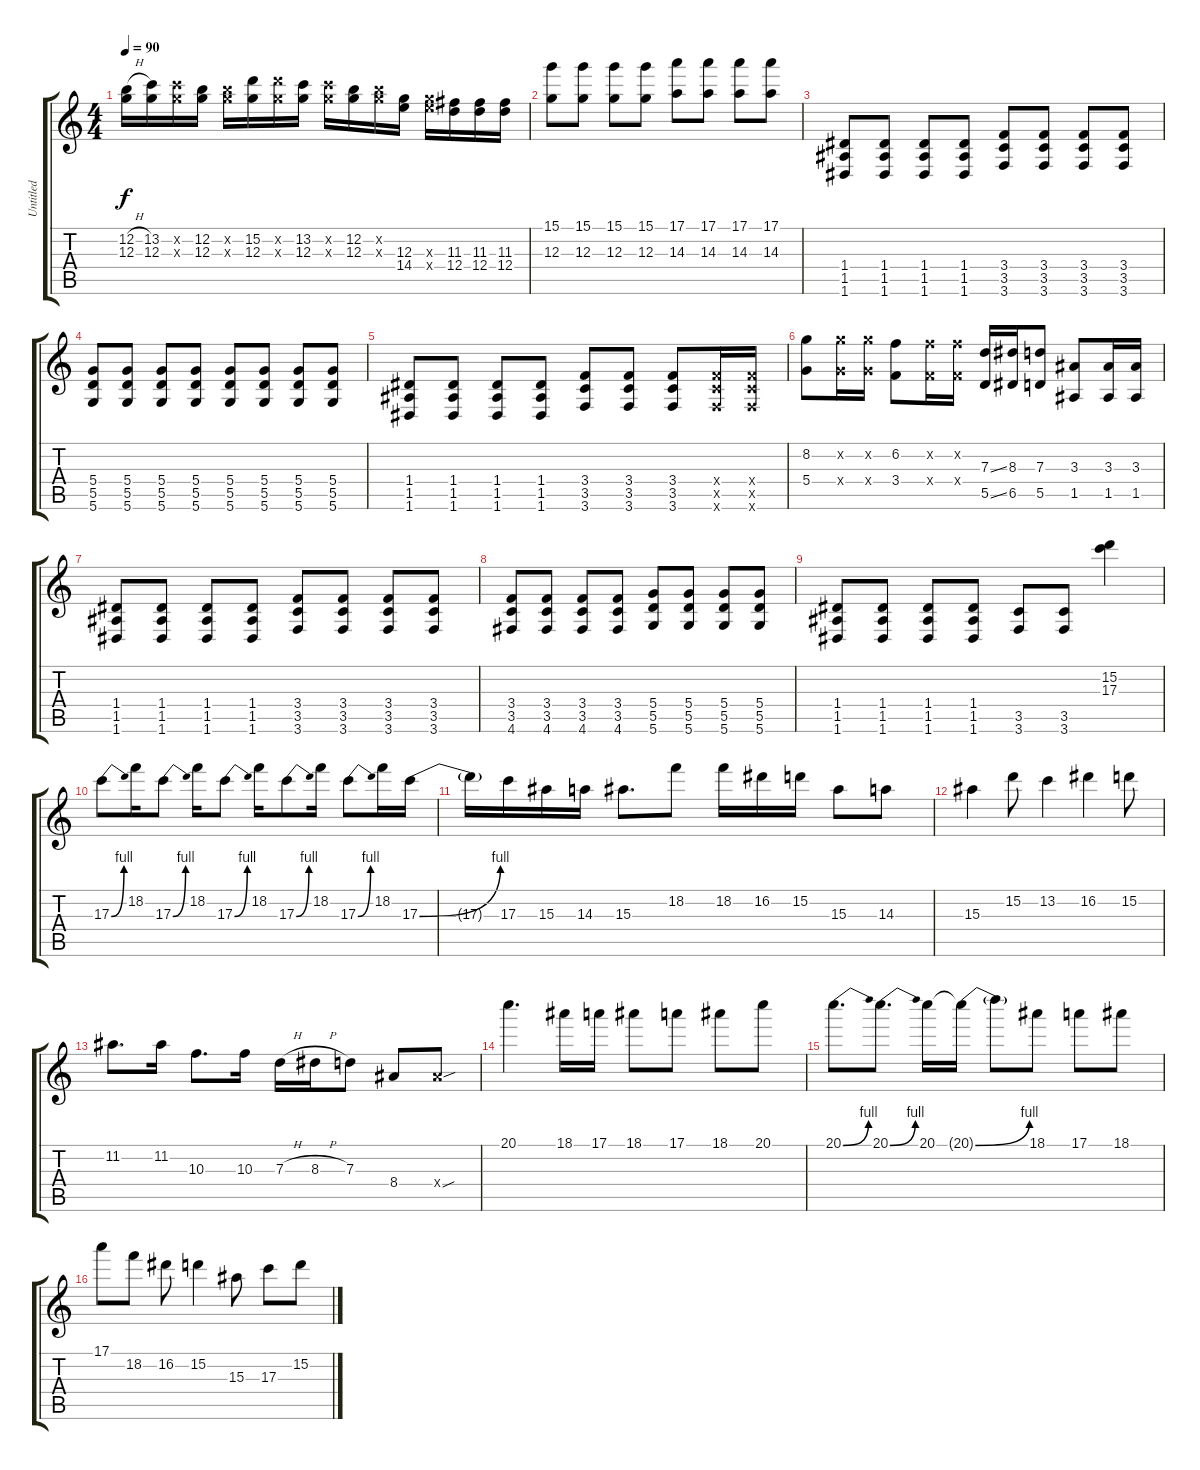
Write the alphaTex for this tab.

\track ("Untitled" "Untitled") {instrument overdrivenguitar}
\staff {score tabs}
\tuning (E4 B3 G3 D3 A2 D2) {hide}
\ts (4 4)
\tempo 90
\clef g2
\ks c
(12.2{h} 12.3).16{dy f} (13.2 12.3).16 (13.2{x} 12.3{x}).16 (12.2 12.3).16 (12.2{x} 12.3{x}).16 (15.2 12.3).16 (15.2{x} 12.3{x}).16 (13.2 12.3).16 (13.2{x} 12.3{x}).16 (12.2 12.3).16 (12.2{x} 12.3{x}).16 (12.3 14.4).16 (12.3{x} 14.4{x}).16 (11.3 12.4).16 (11.3 12.4).16 (11.3 12.4).16 |
(15.1 12.3).8 (15.1 12.3).8 (15.1 12.3).8 (15.1 12.3).8 (17.1 14.3).8 (17.1 14.3).8 (17.1 14.3).8 (17.1 14.3).8 |
(1.4 1.5 1.6).8 (1.4 1.5 1.6).8 (1.4 1.5 1.6).8 (1.4 1.5 1.6).8 (3.4 3.5 3.6).8 (3.4 3.5 3.6).8 (3.4 3.5 3.6).8 (3.4 3.5 3.6).8 |
(5.4 5.5 5.6).8 (5.4 5.5 5.6).8 (5.4 5.5 5.6).8 (5.4 5.5 5.6).8 (5.4 5.5 5.6).8 (5.4 5.5 5.6).8 (5.4 5.5 5.6).8 (5.4 5.5 5.6).8 |
(1.4 1.5 1.6).8 (1.4 1.5 1.6).8 (1.4 1.5 1.6).8 (1.4 1.5 1.6).8 (3.4 3.5 3.6).8 (3.4 3.5 3.6).8 (3.4 3.5 3.6).8 (3.4{x} 3.5{x} 3.6{x}).16 (3.4{x} 3.5{x} 3.6{x}).16 |
(8.2 5.4).8 (8.2{x} 5.4{x}).16 (8.2{x} 5.4{x}).16 (6.2 3.4).8 (6.2{x} 3.4{x}).16 (6.2{x} 3.4{x}).16 (7.3{ss} 5.5{ss}).16 (8.3 6.5).16 (7.3 5.5).8 (3.3 1.5).8 (3.3 1.5).16 (3.3 1.5).16 |
(1.4 1.5 1.6).8 (1.4 1.5 1.6).8 (1.4 1.5 1.6).8 (1.4 1.5 1.6).8 (3.4 3.5 3.6).8 (3.4 3.5 3.6).8 (3.4 3.5 3.6).8 (3.4 3.5 3.6).8 |
(3.4 3.5 4.6).8 (3.4 3.5 4.6).8 (3.4 3.5 4.6).8 (3.4 3.5 4.6).8 (5.4 5.5 5.6).8 (5.4 5.5 5.6).8 (5.4 5.5 5.6).8 (5.4 5.5 5.6).8 |
(1.4 1.5 1.6).8 (1.4 1.5 1.6).8 (1.4 1.5 1.6).8 (1.4 1.5 1.6).8 (3.5 3.6).8 (3.5 3.6).8 (15.2 17.3).4 |
17.3{be (bend 0 0 60 4)}.8 18.2.16 17.3{be (bend 0 0 60 4)}.8 18.2.16 17.3{be (bend 0 0 60 4)}.8 18.2.16 17.3{be (bend 0 0 60 4)}.8 18.2.16 17.3{be (bend 0 0 60 4)}.8 18.2.16 17.3{be (bend 0 0 60 4)}.16 |
17.3{t}.16 17.3.16 15.3.16 14.3.16 15.3.8{d} 18.2.8 18.2.16 16.2.16 15.2.16 15.3.8 14.3.8 |
15.3.4 15.2.8 13.2.4 16.2.4 15.2.8 |
11.2.8{d} 11.2.16 10.3.8{d} 10.3.16 7.3{h}.16 8.3{h}.16 7.3.8 8.4.8 8.4{sou x}.8 |
20.1.4{d} 18.1.16 17.1.16 18.1.8 17.1.8 18.1.8 20.1.8 |
20.1{be (bend 0 0 60 4)}.8{d} 20.1{be (bend 0 0 60 4)}.8{d} 20.1.16 20.1{be (bend 0 0 60 4) t}.16 20.1{t}.8 18.1.8 17.1.8 18.1.8 |
17.1.8 18.2.8 16.2.8 15.2.4 15.3.8 17.3.8 15.2.8
